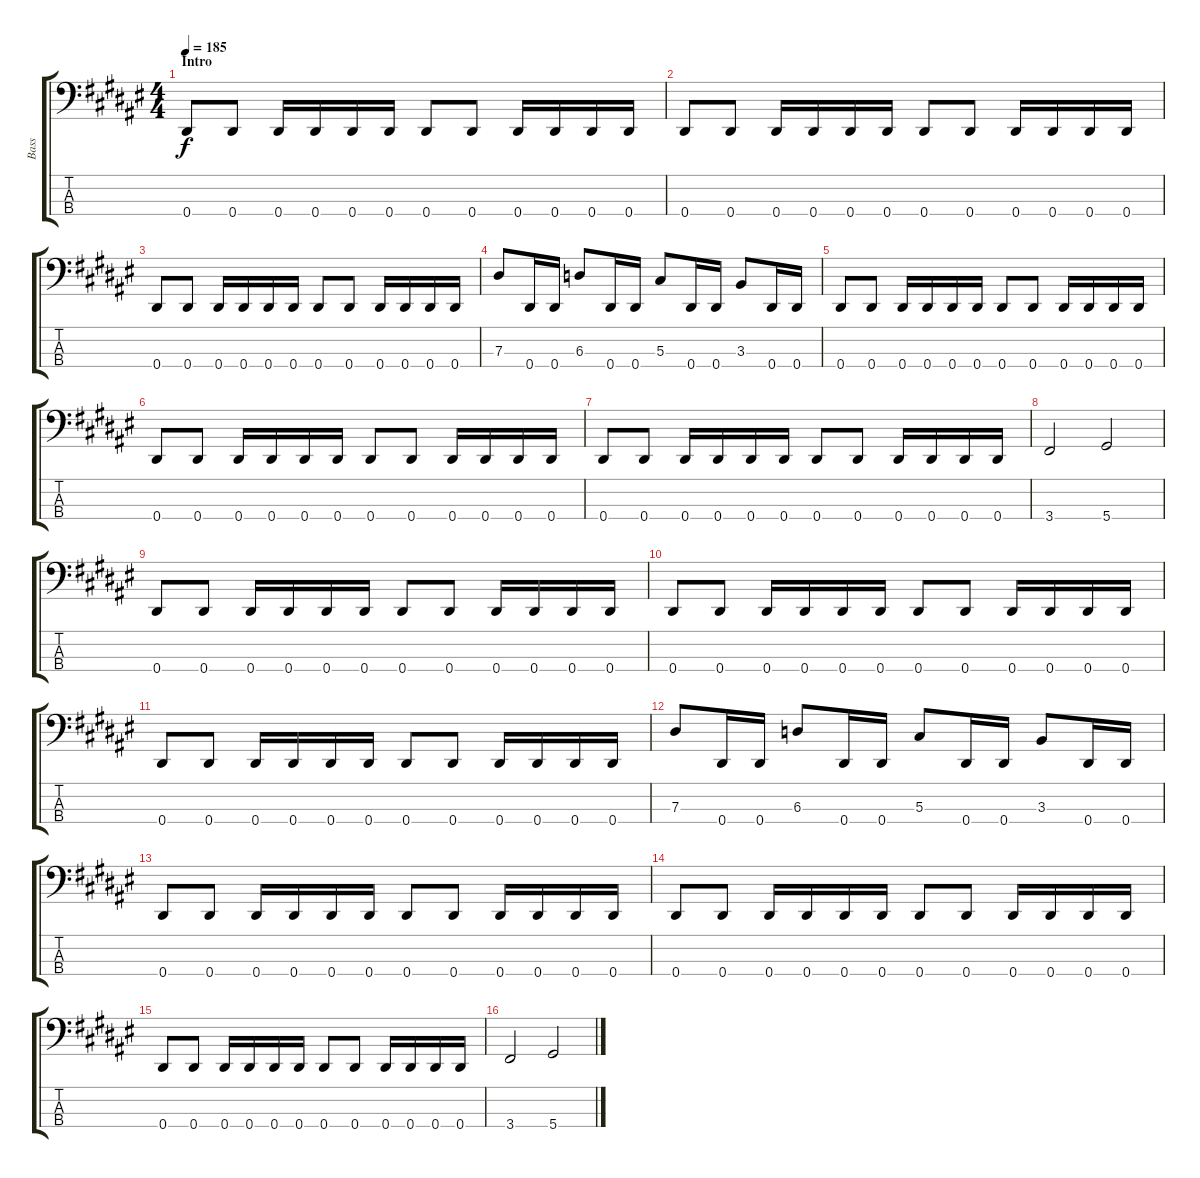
\track ("Bass" "Bass") {instrument electricbasspick}
\staff {score tabs}
\tuning (Gb2 Db2 Ab1 Eb1) {hide}
\ts (4 4)
\section ("" "Intro")
\tempo 185
\clef f4
\ks d#minor
0.4.8{dy f instrument electricbasspick} 0.4.8 0.4.16 0.4.16 0.4.16 0.4.16 0.4.8 0.4.8 0.4.16 0.4.16 0.4.16 0.4.16 |
0.4.8 0.4.8 0.4.16 0.4.16 0.4.16 0.4.16 0.4.8 0.4.8 0.4.16 0.4.16 0.4.16 0.4.16 |
0.4.8 0.4.8 0.4.16 0.4.16 0.4.16 0.4.16 0.4.8 0.4.8 0.4.16 0.4.16 0.4.16 0.4.16 |
7.3.8 0.4.16 0.4.16 6.3.8 0.4.16 0.4.16 5.3.8 0.4.16 0.4.16 3.3.8 0.4.16 0.4.16 |
0.4.8 0.4.8 0.4.16 0.4.16 0.4.16 0.4.16 0.4.8 0.4.8 0.4.16 0.4.16 0.4.16 0.4.16 |
0.4.8 0.4.8 0.4.16 0.4.16 0.4.16 0.4.16 0.4.8 0.4.8 0.4.16 0.4.16 0.4.16 0.4.16 |
0.4.8 0.4.8 0.4.16 0.4.16 0.4.16 0.4.16 0.4.8 0.4.8 0.4.16 0.4.16 0.4.16 0.4.16 |
3.4.2 5.4.2 |
0.4.8 0.4.8 0.4.16 0.4.16 0.4.16 0.4.16 0.4.8 0.4.8 0.4.16 0.4.16 0.4.16 0.4.16 |
0.4.8 0.4.8 0.4.16 0.4.16 0.4.16 0.4.16 0.4.8 0.4.8 0.4.16 0.4.16 0.4.16 0.4.16 |
0.4.8 0.4.8 0.4.16 0.4.16 0.4.16 0.4.16 0.4.8 0.4.8 0.4.16 0.4.16 0.4.16 0.4.16 |
7.3.8 0.4.16 0.4.16 6.3.8 0.4.16 0.4.16 5.3.8 0.4.16 0.4.16 3.3.8 0.4.16 0.4.16 |
0.4.8 0.4.8 0.4.16 0.4.16 0.4.16 0.4.16 0.4.8 0.4.8 0.4.16 0.4.16 0.4.16 0.4.16 |
0.4.8 0.4.8 0.4.16 0.4.16 0.4.16 0.4.16 0.4.8 0.4.8 0.4.16 0.4.16 0.4.16 0.4.16 |
0.4.8 0.4.8 0.4.16 0.4.16 0.4.16 0.4.16 0.4.8 0.4.8 0.4.16 0.4.16 0.4.16 0.4.16 |
3.4.2 5.4.2
